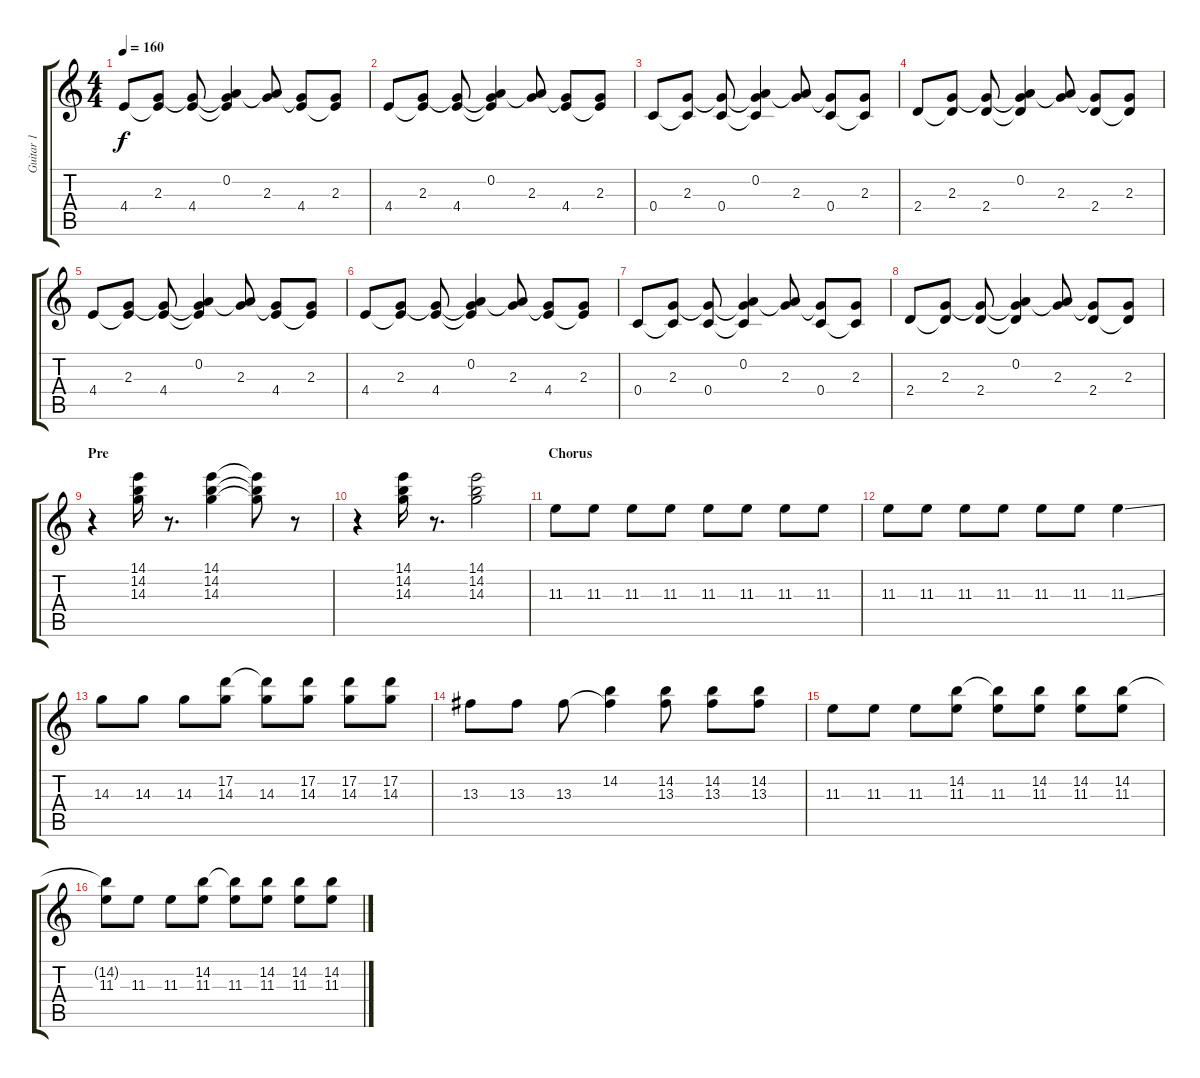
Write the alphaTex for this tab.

\track ("Guitar 1" "Guitar 1") {instrument distortionguitar}
\staff {score tabs}
\tuning (D4 A3 F3 C3 G2 C2) {hide}
\ts (4 4)
\tempo 160
\clef g2
\ks c
4.4.8{dy f} (2.3 4.4{t}).8 (2.3{t} 4.4).8 (0.2 2.3{t} 4.4{t}).4 (0.2{t} 2.3).8 (2.3{t} 4.4).8 (2.3 4.4{t}).8 |
4.4.8 (2.3 4.4{t}).8 (2.3{t} 4.4).8 (0.2 2.3{t} 4.4{t}).4 (0.2{t} 2.3).8 (2.3{t} 4.4).8 (2.3 4.4{t}).8 |
0.4.8 (2.3 0.4{t}).8 (2.3{t} 0.4).8 (0.2 2.3{t} 0.4{t}).4 (0.2{t} 2.3).8 (2.3{t} 0.4).8 (2.3 0.4{t}).8 |
2.4.8 (2.3 2.4{t}).8 (2.3{t} 2.4).8 (0.2 2.3{t} 2.4{t}).4 (0.2{t} 2.3).8 (2.3{t} 2.4).8 (2.3 2.4{t}).8 |
4.4.8 (2.3 4.4{t}).8 (2.3{t} 4.4).8 (0.2 2.3{t} 4.4{t}).4 (0.2{t} 2.3).8 (2.3{t} 4.4).8 (2.3 4.4{t}).8 |
4.4.8 (2.3 4.4{t}).8 (2.3{t} 4.4).8 (0.2 2.3{t} 4.4{t}).4 (0.2{t} 2.3).8 (2.3{t} 4.4).8 (2.3 4.4{t}).8 |
0.4.8 (2.3 0.4{t}).8 (2.3{t} 0.4).8 (0.2 2.3{t} 0.4{t}).4 (0.2{t} 2.3).8 (2.3{t} 0.4).8 (2.3 0.4{t}).8 |
2.4.8 (2.3 2.4{t}).8 (2.3{t} 2.4).8 (0.2 2.3{t} 2.4{t}).4 (0.2{t} 2.3).8 (2.3{t} 2.4).8 (2.3 2.4{t}).8 |
\section ("" "Pre")
r.4{volume 15} (14.1 14.2 14.3).16 r.8{d} (14.1 14.2 14.3).4 (14.1{t} 14.2{t} 14.3{t}).8 r.8 |
r.4 (14.1 14.2 14.3).16 r.8{d} (14.1 14.2 14.3).2 |
\section ("" "Chorus")
11.3.8{volume 13 balance 8 instrument distortionguitar} 11.3.8 11.3.8 11.3.8 11.3.8 11.3.8 11.3.8 11.3.8 |
11.3.8 11.3.8 11.3.8 11.3.8 11.3.8 11.3.8 11.3{ss}.4 |
14.3.8 14.3.8 14.3.8 (17.2 14.3).8 (17.2{t} 14.3).8 (17.2 14.3).8 (17.2 14.3).8 (17.2 14.3).8 |
13.3.8 13.3.8 13.3.8 (14.2 13.3{t}).4 (14.2 13.3).8 (14.2 13.3).8 (14.2 13.3).8 |
11.3.8 11.3.8 11.3.8 (14.2 11.3).8 (14.2{t} 11.3).8 (14.2 11.3).8 (14.2 11.3).8 (14.2 11.3).8 |
(14.2{t} 11.3).8 11.3.8 11.3.8 (14.2 11.3).8 (14.2{t} 11.3).8 (14.2 11.3).8 (14.2 11.3).8 (14.2 11.3).8
